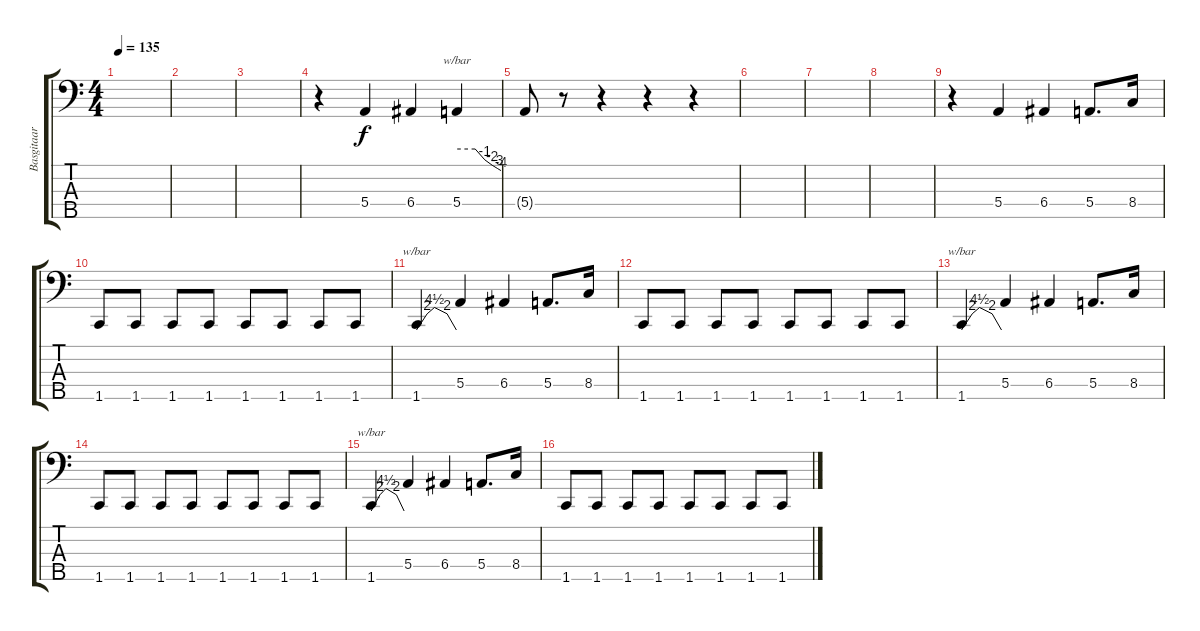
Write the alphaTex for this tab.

\track ("Basgitaar" "Basgitaar") {instrument electricbassfinger}
\staff {score tabs}
\tuning (G2 D2 A1 E1 B0) {hide}
\ts (4 4)
\tempo 135
\clef f4
\ks c
|
|
|
r.4 5.4.4 6.4.4 5.4.4{tbe (custom default 0 0 25 0 38 -4 48 -8 55 -12 60 -16)} |
5.4{t}.8 r.8 r.4 r.4 r.4 |
|
|
|
r.4 5.4.4 6.4.4 5.4.8{d} 8.4.16 |
1.5.8 1.5.8 1.5.8 1.5.8 1.5.8 1.5.8 1.5.8 1.5.8 |
1.5.4{tbe (custom default 0 0 16 8 27 18 46 8 60 0)} 5.4.4 6.4.4 5.4.8{d} 8.4.16 |
1.5.8 1.5.8 1.5.8 1.5.8 1.5.8 1.5.8 1.5.8 1.5.8 |
1.5.4{tbe (custom default 0 0 16 8 27 18 46 8 60 0)} 5.4.4 6.4.4 5.4.8{d} 8.4.16 |
1.5.8 1.5.8 1.5.8 1.5.8 1.5.8 1.5.8 1.5.8 1.5.8 |
1.5.4{tbe (custom default 0 0 16 8 27 18 46 8 60 0)} 5.4.4 6.4.4 5.4.8{d} 8.4.16 |
1.5.8 1.5.8 1.5.8 1.5.8 1.5.8 1.5.8 1.5.8 1.5.8
